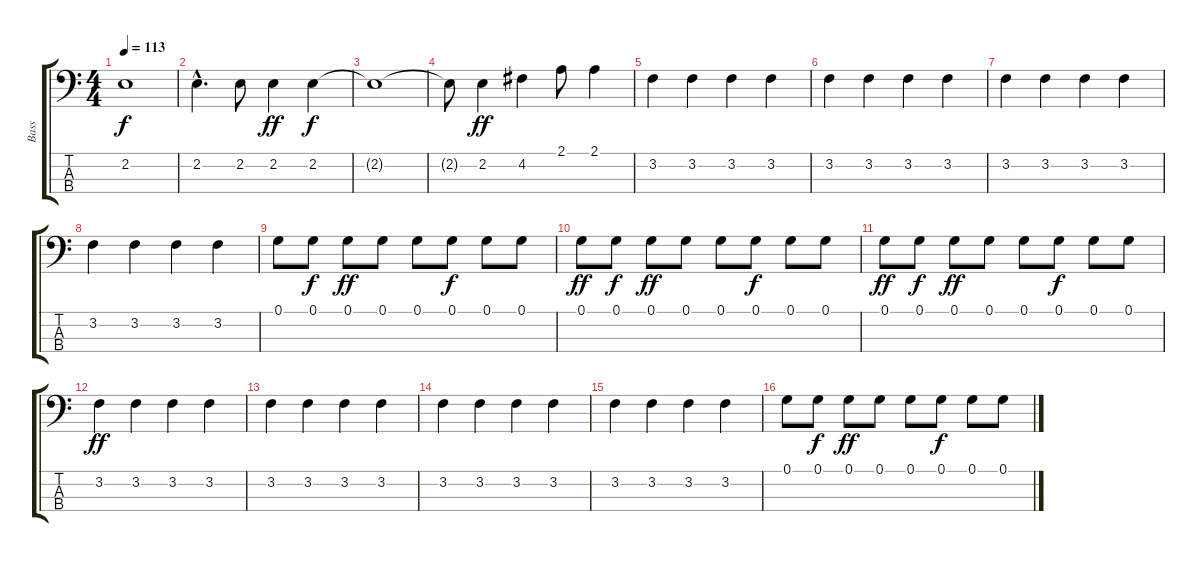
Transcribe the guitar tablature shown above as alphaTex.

\track ("Bass" "Bass") {instrument electricbassfinger}
\staff {score tabs}
\tuning (G2 D2 A1 E1) {hide}
\ts (4 4)
\tempo 113
\clef f4
\ks c
2.2{t}.1{dy f} |
2.2{hac}.4{d} 2.2.8 2.2.4{dy ff} 2.2.4{dy f} |
2.2{t}.1 |
2.2{t}.8 2.2.4{dy ff} 4.2.4 2.1.8 2.1.4 |
3.2.4 3.2.4 3.2.4 3.2.4 |
3.2.4 3.2.4 3.2.4 3.2.4 |
3.2.4 3.2.4 3.2.4 3.2.4 |
3.2.4 3.2.4 3.2.4 3.2.4 |
0.1.8 0.1.8{dy f} 0.1.8{dy ff} 0.1.8 0.1.8 0.1.8{dy f} 0.1.8 0.1.8 |
0.1.8{dy ff} 0.1.8{dy f} 0.1.8{dy ff} 0.1.8 0.1.8 0.1.8{dy f} 0.1.8 0.1.8 |
0.1.8{dy ff} 0.1.8{dy f} 0.1.8{dy ff} 0.1.8 0.1.8 0.1.8{dy f} 0.1.8 0.1.8 |
3.2.4{dy ff} 3.2.4 3.2.4 3.2.4 |
3.2.4 3.2.4 3.2.4 3.2.4 |
3.2.4 3.2.4 3.2.4 3.2.4 |
3.2.4 3.2.4 3.2.4 3.2.4 |
0.1.8 0.1.8{dy f} 0.1.8{dy ff} 0.1.8 0.1.8 0.1.8{dy f} 0.1.8 0.1.8
